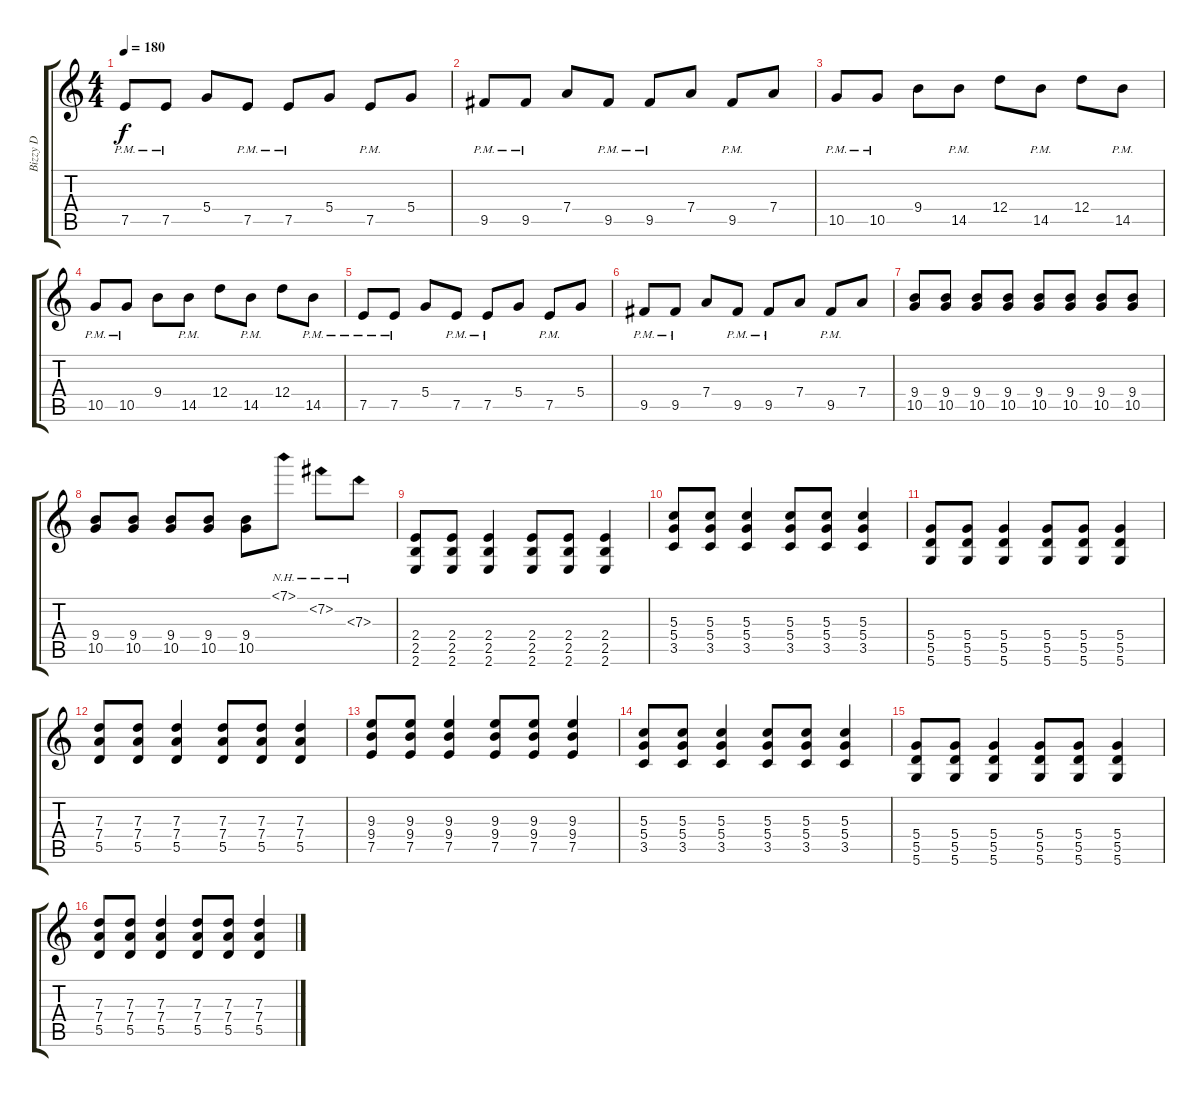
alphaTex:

\track ("Bizzy D" "Bizzy D") {instrument distortionguitar}
\staff {score tabs}
\tuning (E4 B3 G3 D3 A2 D2) {hide}
\ts (4 4)
\tempo 180
\clef g2
\ks c
7.5{pm}.8{dy f} 7.5{pm}.8 5.4.8 7.5{pm}.8 7.5{pm}.8 5.4.8 7.5{pm}.8 5.4.8 |
9.5{pm}.8 9.5{pm}.8 7.4.8 9.5{pm}.8 9.5{pm}.8 7.4.8 9.5{pm}.8 7.4.8 |
10.5{pm}.8 10.5{pm}.8 9.4.8 14.5{pm}.8 12.4.8 14.5{pm}.8 12.4.8 14.5{pm}.8 |
10.5{pm}.8 10.5{pm}.8 9.4.8 14.5{pm}.8 12.4.8 14.5{pm}.8 12.4.8 14.5{pm}.8 |
7.5{pm}.8 7.5{pm}.8 5.4.8 7.5{pm}.8 7.5{pm}.8 5.4.8 7.5{pm}.8 5.4.8 |
9.5{pm}.8 9.5{pm}.8 7.4.8 9.5{pm}.8 9.5{pm}.8 7.4.8 9.5{pm}.8 7.4.8 |
(9.4 10.5).8 (9.4 10.5).8 (9.4 10.5).8 (9.4 10.5).8 (9.4 10.5).8 (9.4 10.5).8 (9.4 10.5).8 (9.4 10.5).8 |
(9.4 10.5).8 (9.4 10.5).8 (9.4 10.5).8 (9.4 10.5).8 (9.4 10.5).8 7.1{nh}.8 7.2{nh}.8 7.3{nh}.8 |
(2.4 2.5 2.6).8 (2.4 2.5 2.6).8 (2.4 2.5 2.6).4 (2.4 2.5 2.6).8 (2.4 2.5 2.6).8 (2.4 2.5 2.6).4 |
(5.3 5.4 3.5).8 (5.3 5.4 3.5).8 (5.3 5.4 3.5).4 (5.3 5.4 3.5).8 (5.3 5.4 3.5).8 (5.3 5.4 3.5).4 |
(5.4 5.5 5.6).8 (5.4 5.5 5.6).8 (5.4 5.5 5.6).4 (5.4 5.5 5.6).8 (5.4 5.5 5.6).8 (5.4 5.5 5.6).4 |
(7.3 7.4 5.5).8 (7.3 7.4 5.5).8 (7.3 7.4 5.5).4 (7.3 7.4 5.5).8 (7.3 7.4 5.5).8 (7.3 7.4 5.5).4 |
(9.3 9.4 7.5).8 (9.3 9.4 7.5).8 (9.3 9.4 7.5).4 (9.3 9.4 7.5).8 (9.3 9.4 7.5).8 (9.3 9.4 7.5).4 |
(5.3 5.4 3.5).8 (5.3 5.4 3.5).8 (5.3 5.4 3.5).4 (5.3 5.4 3.5).8 (5.3 5.4 3.5).8 (5.3 5.4 3.5).4 |
(5.4 5.5 5.6).8 (5.4 5.5 5.6).8 (5.4 5.5 5.6).4 (5.4 5.5 5.6).8 (5.4 5.5 5.6).8 (5.4 5.5 5.6).4 |
(7.3 7.4 5.5).8 (7.3 7.4 5.5).8 (7.3 7.4 5.5).4 (7.3 7.4 5.5).8 (7.3 7.4 5.5).8 (7.3 7.4 5.5).4
